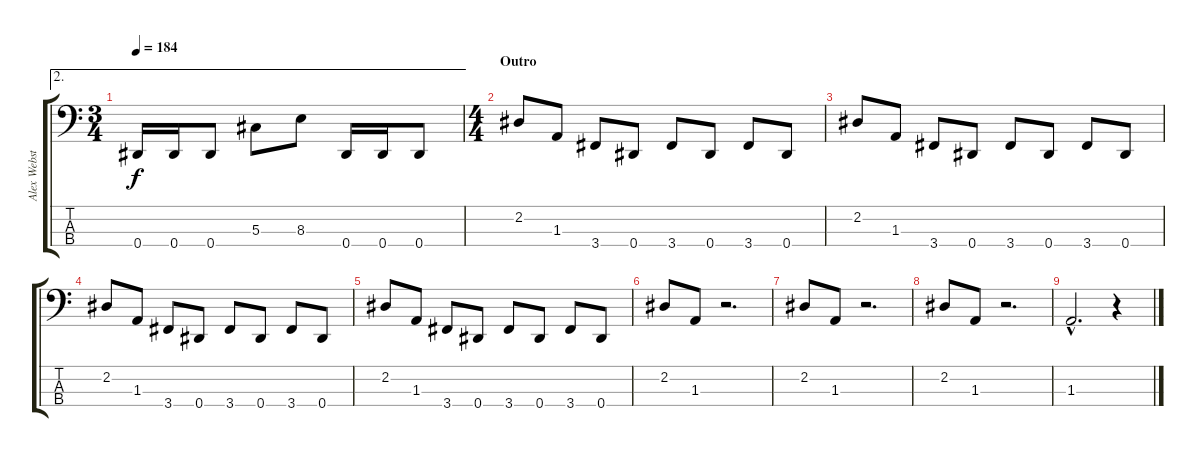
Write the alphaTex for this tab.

\track ("Alex Webster" "Alex Webst") {instrument electricbasspick}
\staff {score tabs}
\tuning (Gb2 Db2 Ab1 Eb1) {hide}
\ae 2
\ts (3 4)
\tempo 184
\clef f4
\ks c
0.4.16{dy f} 0.4.16 0.4.8 5.3.8 8.3.8 0.4.16 0.4.16 0.4.8 |
\ts (4 4)
\section ("" "Outro")
2.2.8 1.3.8 3.4.8 0.4.8 3.4.8 0.4.8 3.4.8 0.4.8 |
2.2.8 1.3.8 3.4.8 0.4.8 3.4.8 0.4.8 3.4.8 0.4.8 |
2.2.8 1.3.8 3.4.8 0.4.8 3.4.8 0.4.8 3.4.8 0.4.8 |
2.2.8 1.3.8 3.4.8 0.4.8 3.4.8 0.4.8 3.4.8 0.4.8 |
2.2.8 1.3.8 r.2{d} |
2.2.8 1.3.8 r.2{d} |
2.2.8 1.3.8 r.2{d} |
1.3{hac}.2{d} r.4
